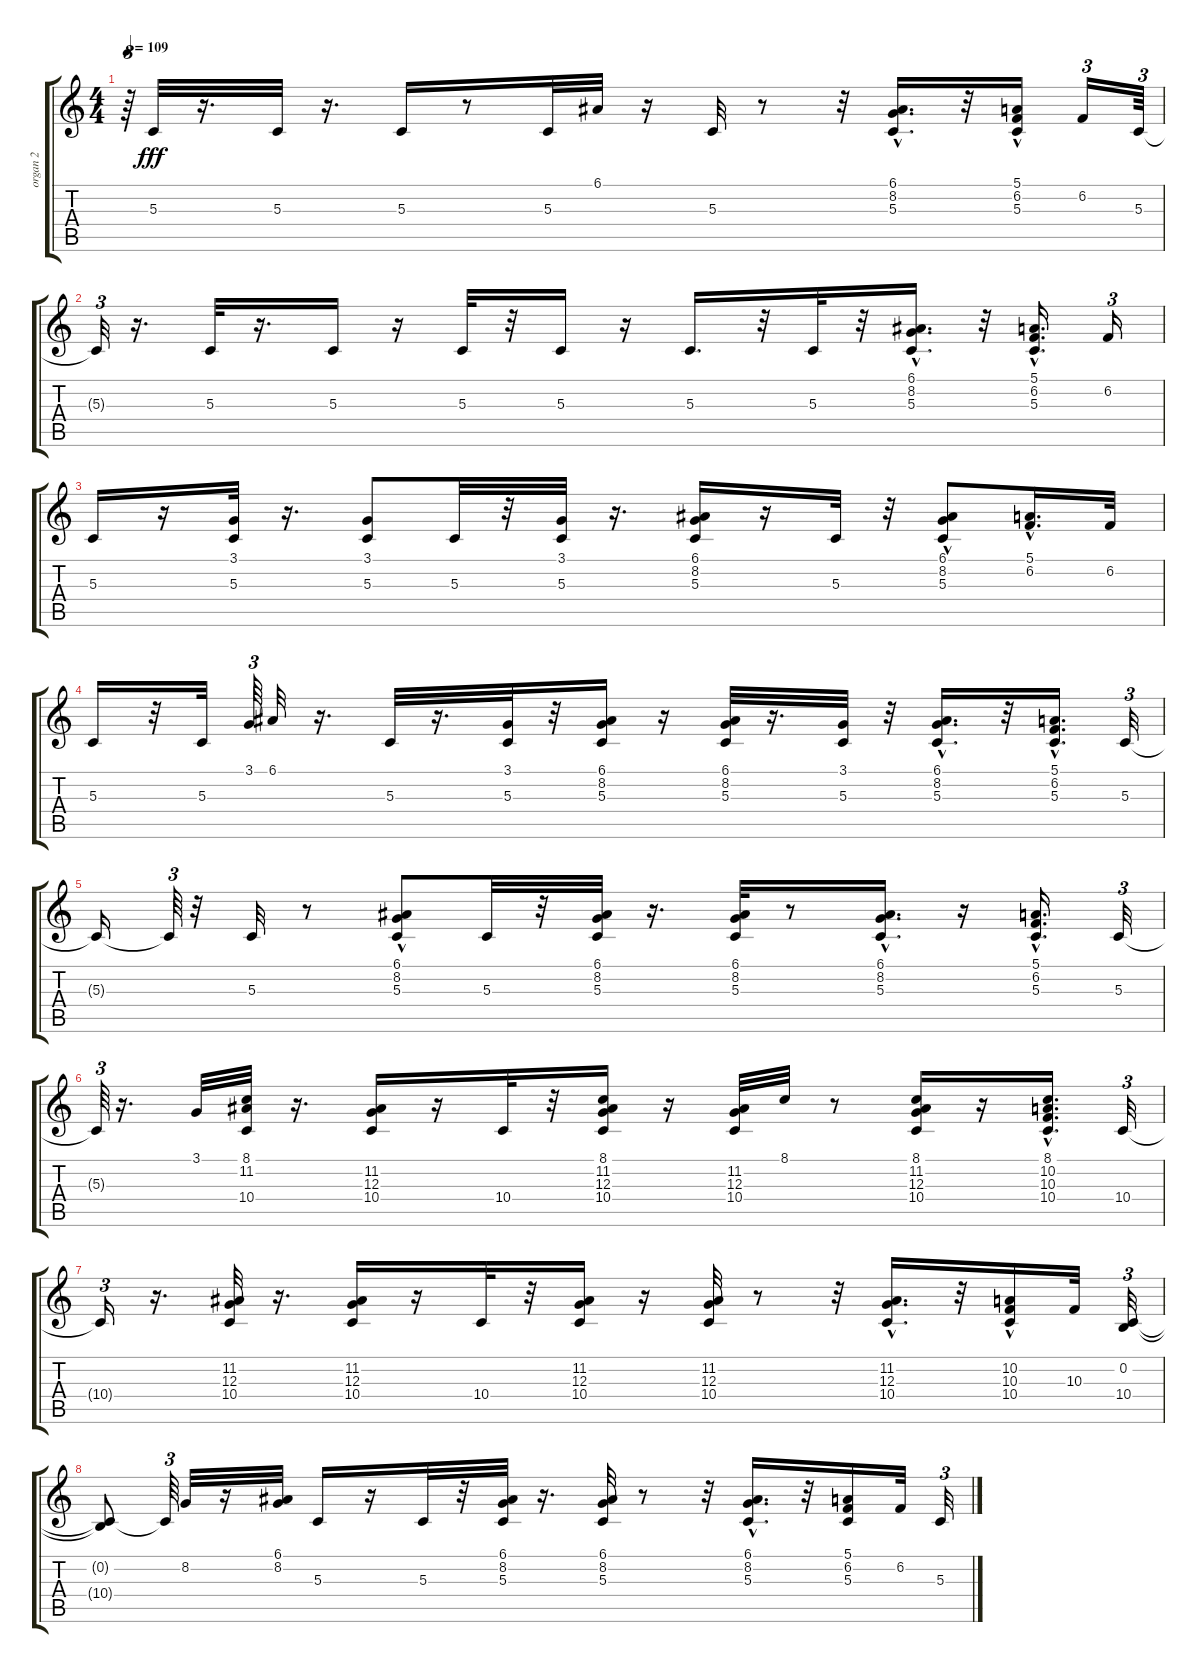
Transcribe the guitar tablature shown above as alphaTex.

\track ("organ 2" "organ 2") {instrument rockorgan}
\staff {score tabs}
\tuning (E4 B3 G3 D3 A2 E2) {hide}
\ts (4 4)
\tempo 109
\clef g2
\ks c
r.64{tu (3 2) dy fff} 5.3.32 r.16{d} 5.3.32 r.16{d} 5.3.16 r.8 5.3.32 6.1.32 r.16 5.3.32 r.8 r.32 (6.1{hac} 8.2{hac} 5.3{hac}).16{d balance 2} r.32 (5.1 6.2 5.3{hac}).16 6.2.16{tu (3 2)} 5.3.64{tu (3 2)} |
5.3{t}.32{tu (3 2)} r.16{d} 5.3.32 r.16{d} 5.3.16 r.16 5.3.32 r.32 5.3.16 r.16 5.3.16{d} r.32 5.3.32{balance 4} r.32 (6.1{hac} 8.2{hac} 5.3{hac}).16{d} r.32 (5.1{hac} 6.2 5.3).16{d} 6.2.16{tu (3 2)} |
5.3.16 r.16 (3.1 5.3).32 r.16{d} (3.1 5.3).8{balance 6} 5.3.32 r.32 (3.1 5.3).32 r.16{d} (6.1 8.2 5.3).16 r.16 5.3.32 r.32 (6.1{hac} 8.2{hac} 5.3{hac}).8 (5.1{hac} 6.2).16{d} 6.2.32{balance 8} |
5.3.16 r.32 5.3.32 3.1.64{tu (3 2)} 6.1.32 r.16{d} 5.3.32 r.16{d} (3.1 5.3).32 r.32 (6.1 8.2 5.3).16 r.16 (6.1 8.2 5.3).32{balance 10} r.16{d} (3.1 5.3).32 r.32 (6.1{hac} 8.2{hac} 5.3{hac}).16{d} r.32 (5.1{hac} 6.2{hac} 5.3).16{d} 5.3.32{tu (3 2)} |
5.3{t}.16 5.3{t}.64{tu (3 2)} r.32 5.3.32 r.8 (6.1{hac} 8.2 5.3).8 5.3.32{balance 11} r.32 (6.1 8.2 5.3).32 r.16{d} (6.1 8.2 5.3).32 r.8 (6.1{hac} 8.2{hac} 5.3{hac}).16{d} r.16 (5.1 6.2{hac} 5.3).16{d} 5.3.32{tu (3 2) balance 14} |
5.3{t}.64{tu (3 2)} r.16{d} 3.1.32 (8.1 11.2 10.4).32 r.16{d} (11.2 12.3 10.4).16 r.16 10.4.32 r.32 (8.1 11.2 12.3 10.4).16 r.16 (11.2 12.3 10.4).32{balance 14} 8.1.32 r.8 (8.1 11.2 12.3 10.4).16 r.16 (8.1 10.2{hac} 10.3{hac} 10.4).16{d} 10.4.32{tu (3 2)} |
10.4{t}.16{tu (3 2)} r.16{d} (11.2 12.3 10.4).32 r.16{d} (11.2 12.3 10.4).16{balance 16} r.16 10.4.32 r.32 (11.2 12.3 10.4).16 r.16 (11.2 12.3 10.4).32 r.8 r.32 (11.2 12.3 10.4{hac}).16{d} r.32 (10.2{hac} 10.3 10.4).16 10.3.32 (0.2 10.4).32{tu (3 2)} |
(0.2{t} 10.4{t}).8 10.4{t}.64{tu (3 2)} 8.2.32 r.16 (6.1 8.2).32 5.3.16 r.16 5.3.32 r.32 (6.1 8.2 5.3).32 r.16{d} (6.1 8.2 5.3).32 r.8 r.32 (6.1{hac} 8.2{hac} 5.3{hac}).16{d} r.32 (5.1 6.2 5.3).16 6.2.32 5.3.32{tu (3 2)}
